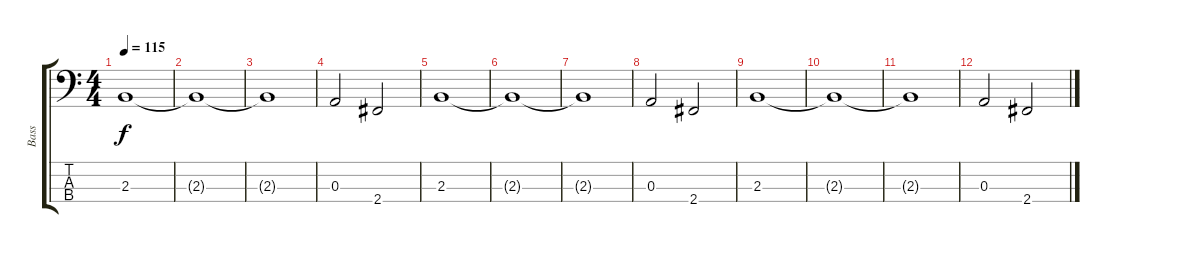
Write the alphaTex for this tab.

\track ("Bass" "Bass") {instrument electricbassfinger}
\staff {score tabs}
\tuning (G2 D2 A1 E1) {hide}
\ts (4 4)
\tempo 115
\clef f4
\ks c
2.3.1{dy f} |
2.3{t}.1 |
2.3{t}.1 |
0.3.2 2.4.2 |
2.3.1 |
2.3{t}.1 |
2.3{t}.1 |
0.3.2 2.4.2 |
2.3.1 |
2.3{t}.1 |
2.3{t}.1 |
0.3.2 2.4.2
